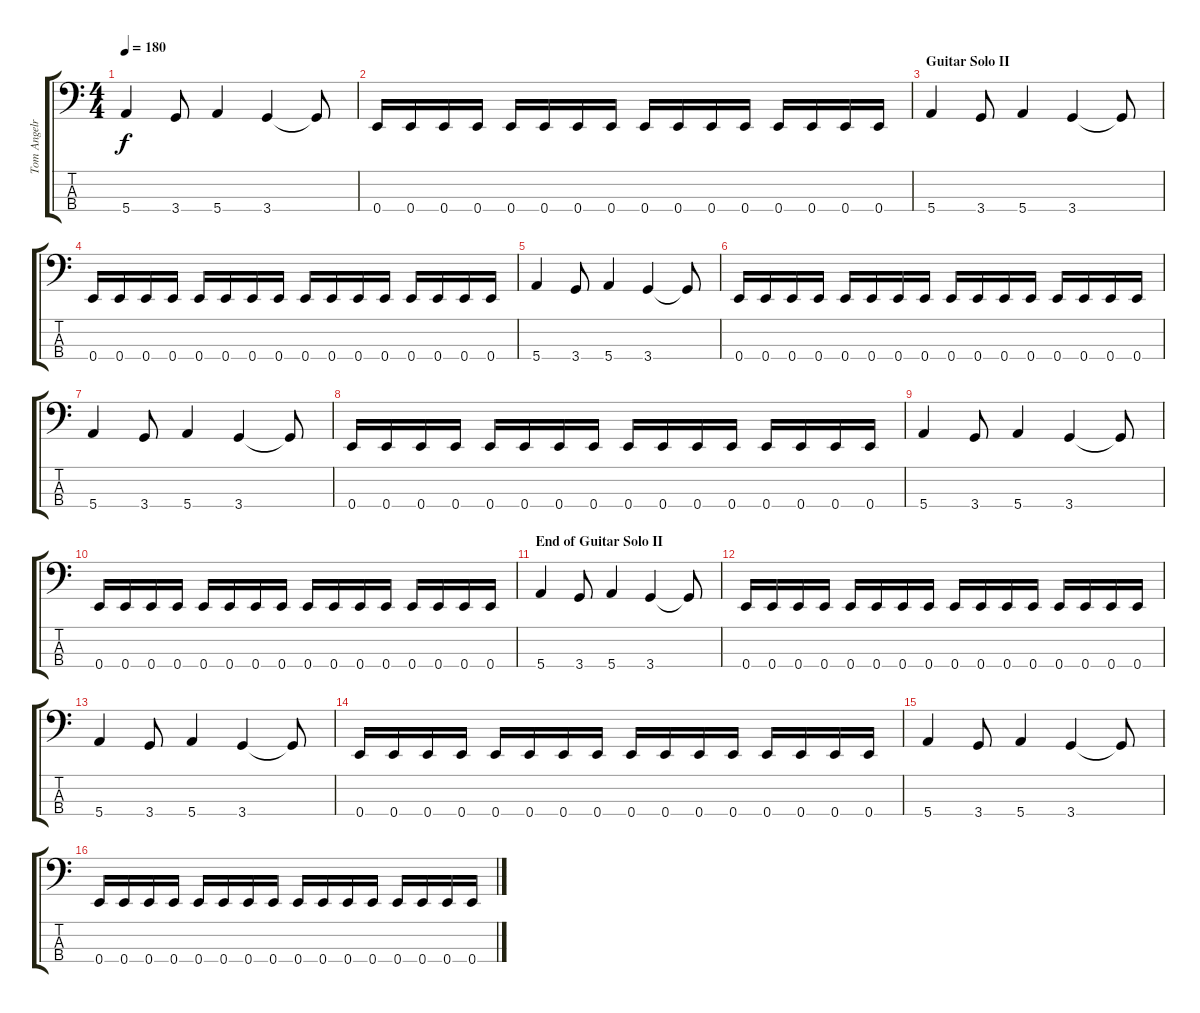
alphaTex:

\track ("Tom Angelripper (Bass and Vocals)" "Tom Angelr") {instrument electricbasspick}
\staff {score tabs}
\tuning (G2 D2 A1 E1) {hide}
\ts (4 4)
\tempo 180
\clef f4
\ks c
5.4.4{dy f} 3.4.8 5.4.4 3.4.4 3.4{t}.8 |
0.4.16 0.4.16 0.4.16 0.4.16 0.4.16 0.4.16 0.4.16 0.4.16 0.4.16 0.4.16 0.4.16 0.4.16 0.4.16 0.4.16 0.4.16 0.4.16 |
\section ("" "Guitar Solo II")
5.4.4 3.4.8 5.4.4 3.4.4 3.4{t}.8 |
0.4.16 0.4.16 0.4.16 0.4.16 0.4.16 0.4.16 0.4.16 0.4.16 0.4.16 0.4.16 0.4.16 0.4.16 0.4.16 0.4.16 0.4.16 0.4.16 |
5.4.4 3.4.8 5.4.4 3.4.4 3.4{t}.8 |
0.4.16 0.4.16 0.4.16 0.4.16 0.4.16 0.4.16 0.4.16 0.4.16 0.4.16 0.4.16 0.4.16 0.4.16 0.4.16 0.4.16 0.4.16 0.4.16 |
5.4.4 3.4.8 5.4.4 3.4.4 3.4{t}.8 |
0.4.16 0.4.16 0.4.16 0.4.16 0.4.16 0.4.16 0.4.16 0.4.16 0.4.16 0.4.16 0.4.16 0.4.16 0.4.16 0.4.16 0.4.16 0.4.16 |
5.4.4 3.4.8 5.4.4 3.4.4 3.4{t}.8 |
0.4.16 0.4.16 0.4.16 0.4.16 0.4.16 0.4.16 0.4.16 0.4.16 0.4.16 0.4.16 0.4.16 0.4.16 0.4.16 0.4.16 0.4.16 0.4.16 |
\section ("" "End of Guitar Solo II")
5.4.4 3.4.8 5.4.4 3.4.4 3.4{t}.8 |
0.4.16 0.4.16 0.4.16 0.4.16 0.4.16 0.4.16 0.4.16 0.4.16 0.4.16 0.4.16 0.4.16 0.4.16 0.4.16 0.4.16 0.4.16 0.4.16 |
5.4.4 3.4.8 5.4.4 3.4.4 3.4{t}.8 |
0.4.16 0.4.16 0.4.16 0.4.16 0.4.16 0.4.16 0.4.16 0.4.16 0.4.16 0.4.16 0.4.16 0.4.16 0.4.16 0.4.16 0.4.16 0.4.16 |
5.4.4 3.4.8 5.4.4 3.4.4 3.4{t}.8 |
0.4.16 0.4.16 0.4.16 0.4.16 0.4.16 0.4.16 0.4.16 0.4.16 0.4.16 0.4.16 0.4.16 0.4.16 0.4.16 0.4.16 0.4.16 0.4.16
